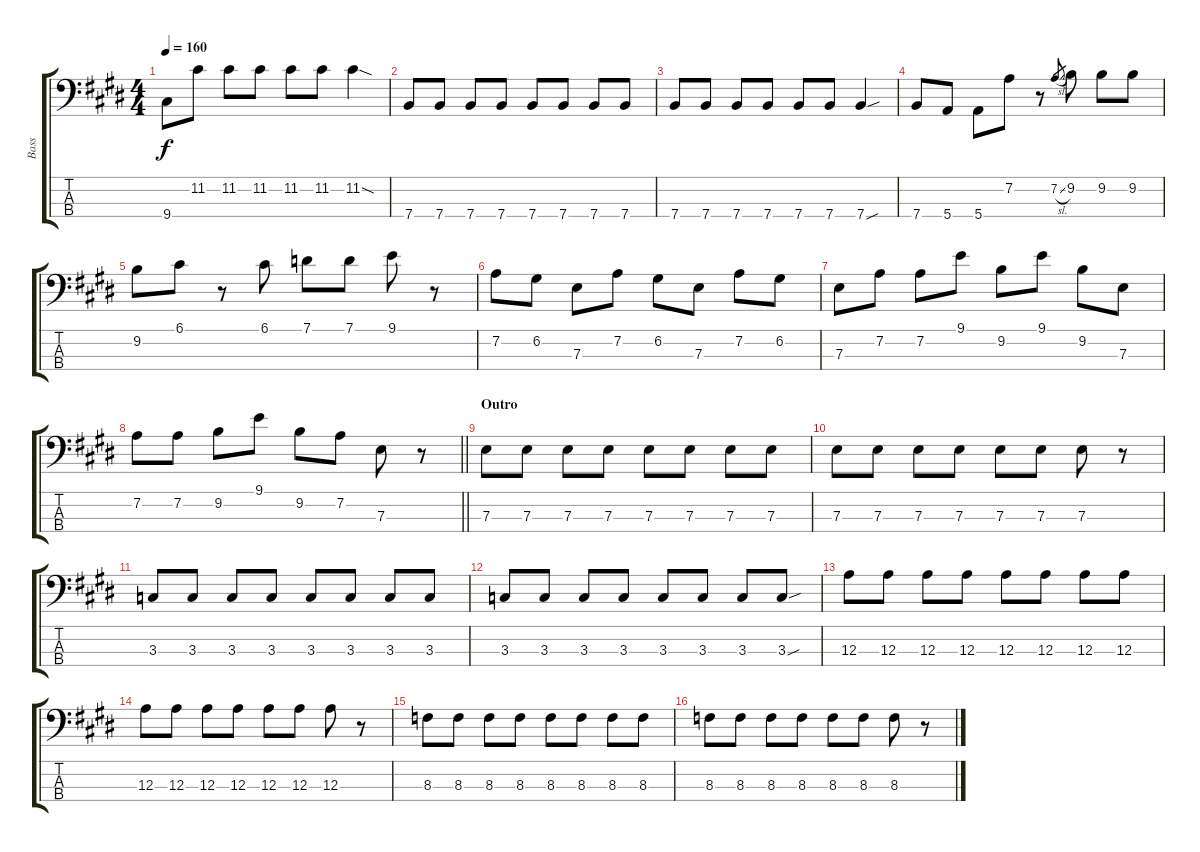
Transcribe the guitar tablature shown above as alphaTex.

\track ("Bass" "Bass") {instrument electricbassfinger}
\staff {score tabs}
\tuning (G2 D2 A1 E1) {hide}
\ts (4 4)
\tempo 160
\clef f4
\ks e
9.4.8{dy f} 11.2.8 11.2.8 11.2.8 11.2.8 11.2.8 11.2{sod}.4 |
7.4.8 7.4.8 7.4.8 7.4.8 7.4.8 7.4.8 7.4.8 7.4.8 |
7.4.8 7.4.8 7.4.8 7.4.8 7.4.8 7.4.8 7.4{sou}.4 |
7.4.8 5.4.8 5.4.8 7.2.8 r.8 7.2{sl}.8{gr} 9.2.8 9.2.8 9.2.8 |
9.2.8 6.1.8 r.8 6.1.8 7.1.8 7.1.8 9.1.8 r.8 |
7.2.8 6.2.8 7.3.8 7.2.8 6.2.8 7.3.8 7.2.8 6.2.8 |
7.3.8 7.2.8 7.2.8 9.1.8 9.2.8 9.1.8 9.2.8 7.3.8 |
\barLineRight lightlight
7.2.8 7.2.8 9.2.8 9.1.8 9.2.8 7.2.8 7.3.8 r.8 |
\section ("" "Outro")
7.3.8 7.3.8 7.3.8 7.3.8 7.3.8 7.3.8 7.3.8 7.3.8 |
7.3.8 7.3.8 7.3.8 7.3.8 7.3.8 7.3.8 7.3.8 r.8 |
3.3.8 3.3.8 3.3.8 3.3.8 3.3.8 3.3.8 3.3.8 3.3.8 |
3.3.8 3.3.8 3.3.8 3.3.8 3.3.8 3.3.8 3.3.8 3.3{sou}.8 |
12.3.8 12.3.8 12.3.8 12.3.8 12.3.8 12.3.8 12.3.8 12.3.8 |
12.3.8 12.3.8 12.3.8 12.3.8 12.3.8 12.3.8 12.3.8 r.8 |
8.3.8 8.3.8 8.3.8 8.3.8 8.3.8 8.3.8 8.3.8 8.3.8 |
8.3.8 8.3.8 8.3.8 8.3.8 8.3.8 8.3.8 8.3.8 r.8
